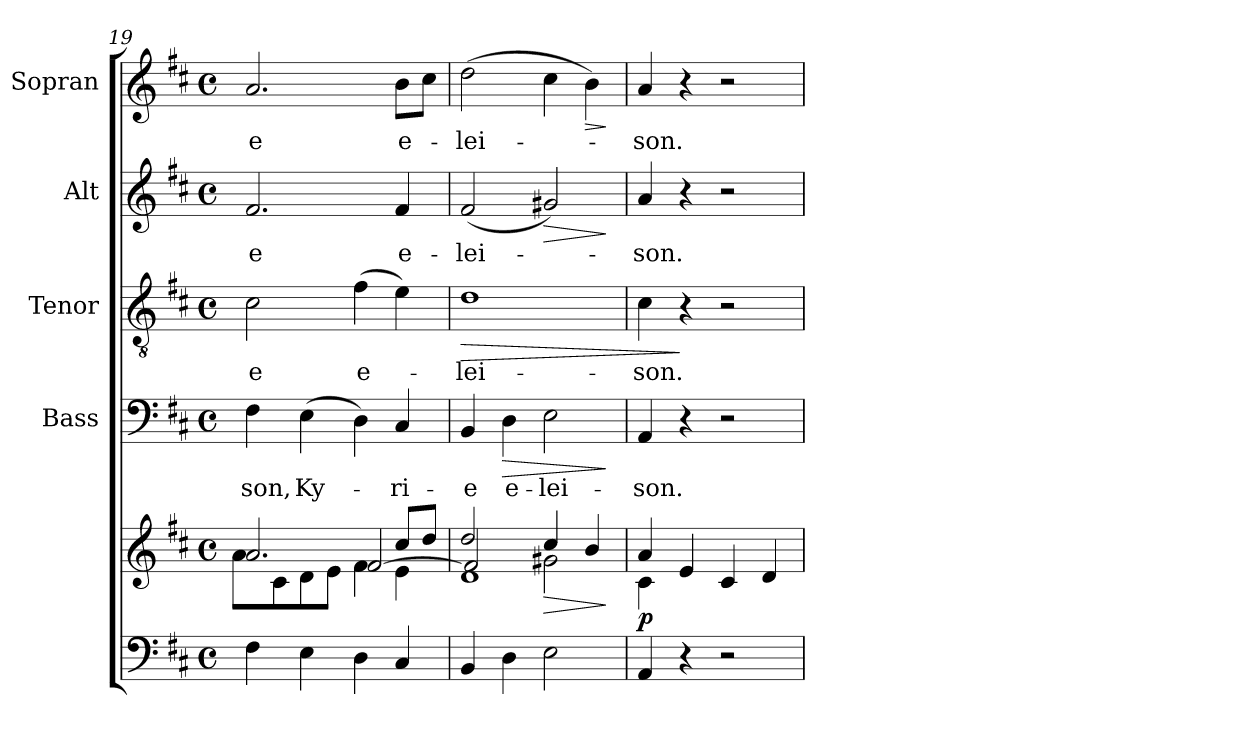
**kern	**kern	**dynam	**kern	**text	**dynam	**kern	**text	**dynam	**kern	**text	**dynam	**kern	**text	**dynam
*part5	*part5	*part5	*part4	*part4	*part4	*part3	*part3	*part3	*part2	*part2	*part2	*part1	*part1	*part1
*staff6	*staff5	*staff5/6	*staff4	*staff4	*staff4	*staff3	*staff3	*staff3	*staff2	*staff2	*staff2	*staff1	*staff1	*staff1
*	*	*	*I"Bass	*	*	*I"Tenor	*	*	*I"Alt	*	*	*I"Sopran	*	*
*	*	*	*I'B.	*	*	*I'T.	*	*	*I'A.	*	*	*I'S.	*	*
*clefF4	*clefG2	*	*clefF4	*	*	*clefGv2	*	*	*clefG2	*	*	*clefG2	*	*
*k[f#c#]	*k[f#c#]	*	*k[f#c#]	*	*	*k[f#c#]	*	*	*k[f#c#]	*	*	*k[f#c#]	*	*
*D:	*D:	*	*D:	*	*	*D:	*	*	*D:	*	*	*D:	*	*
*M4/4	*M4/4	*	*M4/4	*	*	*M4/4	*	*	*M4/4	*	*	*M4/4	*	*
*met(c)	*met(c)	*	*met(c)	*	*	*met(c)	*	*	*met(c)	*	*	*met(c)	*	*
=19	=19	=19	=19	=19	=19	=19	=19	=19	=19	=19	=19	=19	=19	=19
*	*^	*	*	*	*	*	*	*	*	*	*	*	*	*
*	*	*^	*	*	*	*	*	*	*	*	*	*	*	*	*
!	!	!	!	!	!	!LO:LY:b	!	!	!LO:LY:b	!	!	!LO:LY:b	!	!	!LO:LY:b	!
4F#\	2.a/	8a\L	2ryy	.	4F#\	-son,	.	2c#\	-e	.	2.f#/	-e	.	2.a/	-e	.
.	.	8c#\	.	.	.	.	.	.	.	.	.	.	.	.	.	.
!	!	!	!	!	!	!LO:LY:b	!	!	!	!	!	!	!	!	!	!
4E\	.	8d\	.	.	(>4E\	Ky-	.	.	.	.	.	.	.	.	.	.
.	.	8e\J	.	.	.	.	.	.	.	.	.	.	.	.	.	.
!	!	!	!	!	!	!	!	!	!LO:LY:b	!	!	!	!	!	!	!
4D\	.	4f#\	[>2f#/	.	4D\)	.	.	(>4f#\	e-	.	.	.	.	.	.	.
!	!	!	!	!	!	!LO:LY:b	!	!	!	!	!	!LO:LY:b	!	!	!LO:LY:b	!
4C#/	8cc#/L	4e\	.	.	4C#/	-ri-	.	4e\)	.	.	4f#/	e-	.	8b\L	e-	.
.	8dd/J	.	.	.	.	.	.	.	.	.	.	.	.	8cc#\J	.	.
=20	=20	=20	=20	=20	=20	=20	=20	=20	=20	=20	=20	=20	=20	=20	=20	=20
!	!	!	!	!	!	!LO:LY:b	!	!	!LO:LY:b	!LO:HP:b	!	!LO:LY:b	!	!	!LO:LY:b	!
4BB/	2dd/	1d	2f#/]	.	4BB/	-e	.	1d	-lei-	>	(<2f#/	-lei-	.	(>2dd\	-lei-	.
!	!	!	!	!	!	!LO:LY:b	!LO:HP:b	!	!	!	!	!	!	!	!	!
4D\	.	.	.	.	4D\	e-	>	.	.	.	.	.	.	.	.	.
!	!	!	!	!LO:HP:b	!	!LO:LY:b	!	!	!	!	!	!	!LO:HP:b	!	!	!
2E\	4cc#/	.	2g#X\	>	2E\	-lei-	.	.	.	.	2g#X/)	.	>	4cc#\	.	.
!	!	!	!	!	!	!	!	!	!	!	!	!	!	!	!	!LO:HP:b
.	4b/	.	.	.	.	.	.	.	.	.	.	.	.	4b\)	.	>
*	*v	*v	*v	*	*	*	*	*	*	*	*	*	*	*	*	*
.	.	]	.	.	]	.	.	.	.	.	]	.	.	]
!!LO:LB:g=z
=21	=21	=21	=21	=21	=21	=21	=21	=21	=21	=21	=21	=21	=21	=21
*	*^	*	*	*	*	*	*	*	*	*	*	*	*	*
!	!	!	!LO:DY:b	!	!LO:LY:b	!	!	!LO:LY:b	!	!	!LO:LY:b	!	!	!LO:LY:b	!
4AA/	4a/	4c#\	p	4AA/	-son.	.	4c#\	-son.	.	4a/	-son.	.	4a/	-son.	.
4r	4e/	2.ryy	.	4r	.	.	4r	.	]	4r	.	.	4r	.	.
2r	4c#/	.	.	2r	.	.	2r	.	.	2r	.	.	2r	.	.
.	4d/	.	.	.	.	.	.	.	.	.	.	.	.	.	.
*	*v	*v	*	*	*	*	*	*	*	*	*	*	*	*	*
=	=	=	=	=	=	=	=	=	=	=	=	=	=	=
*-	*-	*-	*-	*-	*-	*-	*-	*-	*-	*-	*-	*-	*-	*-
